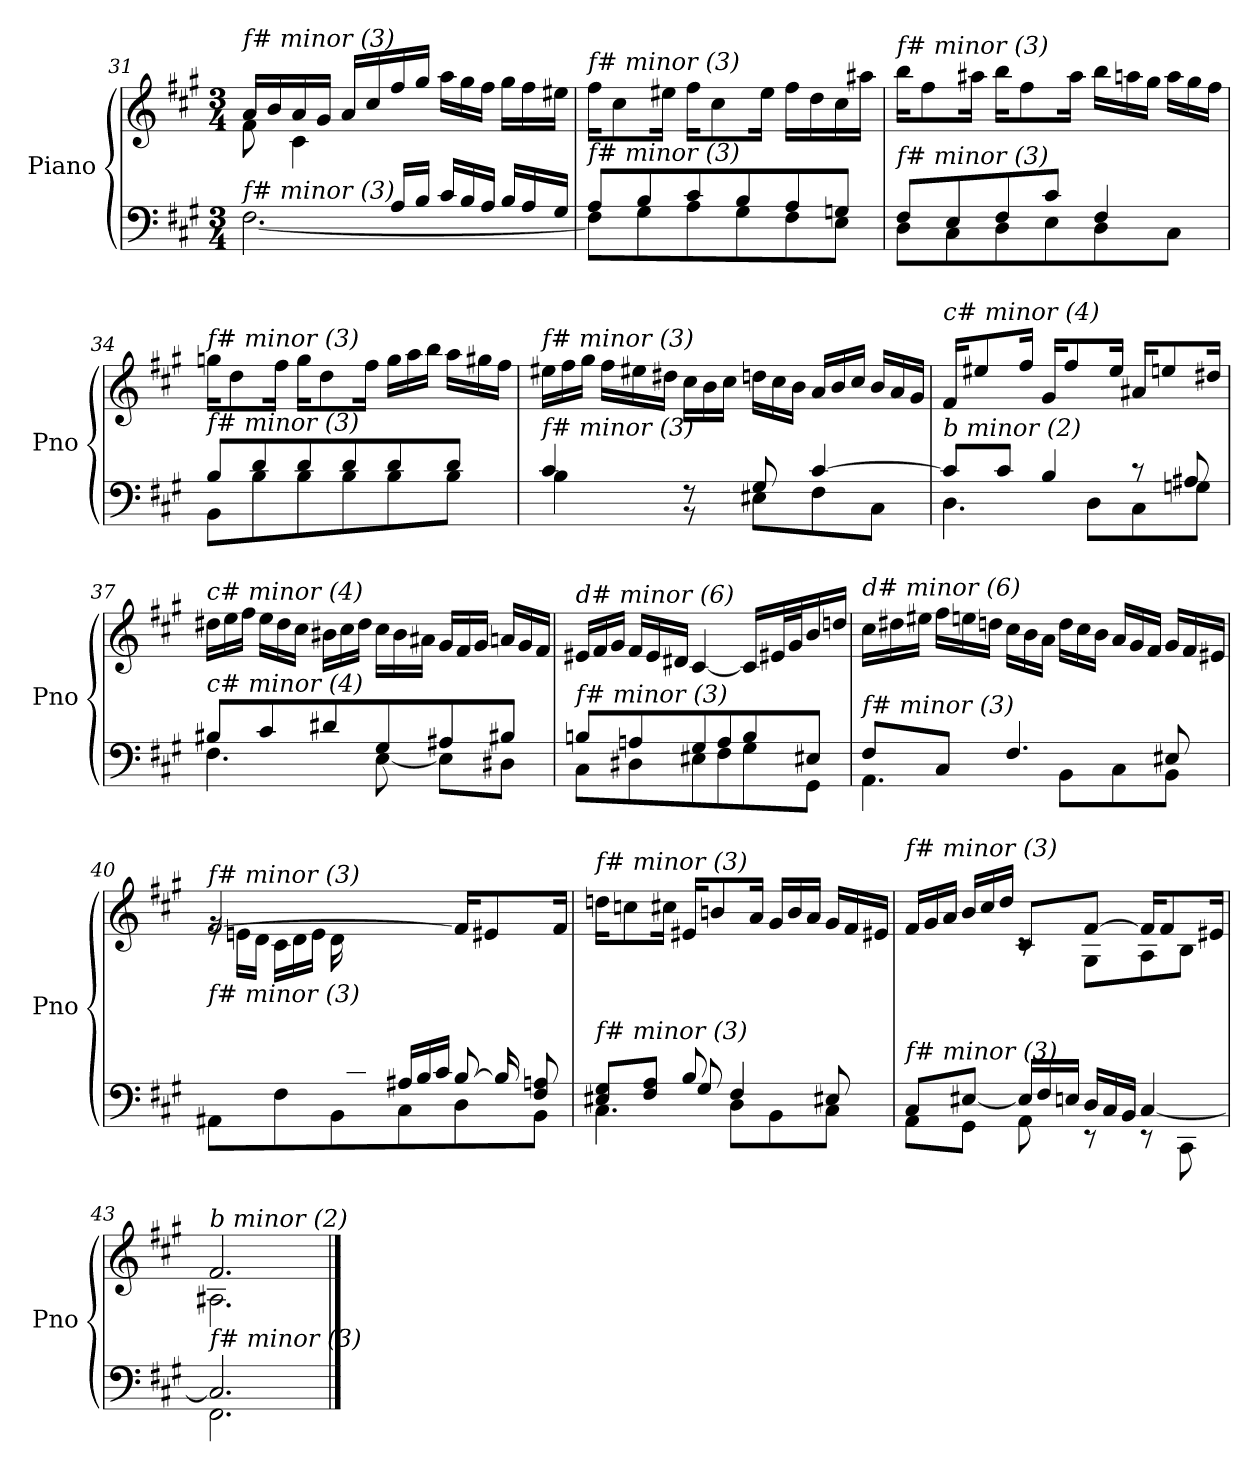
**kern	**kern
*part1	*part1
*staff2	*staff1
*I"Piano	*
*I'Pno	*
!!LO:LB:g=z
*clefF4	*clefG2
*k[f#c#g#]	*k[f#c#g#]
*M3/4	*M3/4
=31	=31
*^	*^
*	*^	*	*^
!	!	!	!LO:TX:i:t=f# minor (3)	!	!
!LO:TX:i:t=f# minor (3)	!	!	!	!	!
4.ryy	[2.F#\	4.ryy	16a/LL	8f#\	4.ryy
.	.	.	16b/	.	.
.	.	.	16a/	4c#\	.
.	.	.	16g#/JJ	.	.
.	.	.	16a/LL	.	.
.	.	.	16cc#/	.	.
4.ryy	.	16A/LL	16ff#/	4.ryy	4.ryy
.	.	16B/JJ	16gg#/JJ	.	.
*	*	*Xtuplet	*Xtuplet	*	*
.	.	24c#/LL	24aa\LL	.	.
.	.	24B/	24gg#\	.	.
.	.	24A/JJ	24ff#\JJ	.	.
.	.	24B/LL	24gg#\LL	.	.
.	.	24A/	24ff#\	.	.
.	.	24G#/JJ	24ee#X\JJ	.	.
*	*	*	*v	*v	*v
=32	=32	=32	=32
!	!	!	!LO:TX:i:t=f# minor (3)
!LO:TX:i:t=f# minor (3)	!	!	!
*	*v	*v	*
8A/L	8F#\L]	16ff#\KL
.	.	8cc#\
8B/	8G#\	.
.	.	16ee#X\Jk
8c#/	8A\	16ff#\KL
.	.	8cc#\
8B/	8G#\	.
.	.	16ee#\Jk
8A/	8F#\	16ff#\LL
.	.	16dd\
8Gn/J	8E\J	16cc#\
.	.	16aa#X\JJ
=33	=33	=33
!	!	!LO:TX:i:t=f# minor (3)
!LO:TX:i:t=f# minor (3)	!	!
8F#/L	8D\L	16bb\KL
.	.	8ff#\
8E/	8C#\	.
.	.	16aa#X\Jk
8F#/	8D\	16bb\KL
.	.	8ff#\
8c#/J	8E\	.
.	.	16aa#\Jk
4F#/	8D\	24bb\LL
.	.	24aan\
.	.	24gg#\JJ
.	8C#\J	24aa\LL
.	.	24gg#\
.	.	24ff#\JJ
!!LO:LB:g=z
=34	=34	=34
!	!	!LO:TX:i:t=f# minor (3)
!LO:TX:i:t=f# minor (3)	!	!
8B/L	8BB\L	16ggn\KL
.	.	8dd\
8d/	8B\	.
.	.	16ff#\Jk
8d/	8B\	16gg\KL
.	.	8dd\
8d/	8B\	.
.	.	16ff#\Jk
8d/	8B\	24gg\LL
.	.	24aa\
.	.	24bb\JJ
8d/J	8B\J	24aa\LL
.	.	24gg#X\
.	.	24ff#\JJ
=35	=35	=35
!	!	!LO:TX:i:t=f# minor (3)
!LO:TX:i:t=f# minor (3)	!	!
4c#/	4B\	24ee#X\LL
.	.	24ff#\
.	.	24gg#\JJ
.	.	24ff#\LL
.	.	24ee#X\
.	.	24dd#X\JJ
8rBB	8rF	24cc#\LL
.	.	24b\
.	.	24cc#\JJ
8G#/	8E#X\L	24ddn\LL
.	.	24cc#\
.	.	24b\JJ
[4c#/	8F#\	24a/LL
.	.	24b/
.	.	24cc#/JJ
.	8C#\J	24b/LL
.	.	24a/
.	.	24g#/JJ
=36	=36	=36
!	!	!LO:TX:i:t=c# minor (4)
!LO:TX:i:t=b minor (2)	!	!
8c#/L]	4.D\	16f#/KL
.	.	8ee#X/
8c#/J	.	.
.	.	16ff#/Jk
4B/	.	16g#/KL
.	.	8ff#/
.	8D\L	.
.	.	16ee#/Jk
8r	8C#\	16a#X/KL
.	.	8een/
8A#X/	8Gn\J	.
.	.	16dd#X/Jk
!!LO:PB:g=z
=37	=37	=37
!	!	!LO:TX:i:t=c# minor (4)
!LO:TX:i:t=c# minor (4)	!	!
8B#X/L	4.F#\	24dd#X\LL
.	.	24ee\
.	.	24ff#\JJ
8c#/	.	24ee\LL
.	.	24dd#\
.	.	24cc#\JJ
8d#X/	.	24b#X\LL
.	.	24cc#\
.	.	24dd#\JJ
8G#/	[8E\	24cc#\LL
.	.	24b#\
.	.	24a#X\JJ
8A#X/	8E\L]	24g#/LL
.	.	24f#/
.	.	24g#/JJ
8B#X/J	8D#X\J	24an/LL
.	.	24g#/
.	.	24f#/JJ
=38	=38	=38
!	!	!LO:TX:i:t=d# minor (6)
!LO:TX:i:t=f# minor (3)	!	!
8Bn/L	8C#\L	24e#X/LL
.	.	24f#/
.	.	24g#/JJ
8An/	8D#X\	24f#/LL
.	.	24e#/
.	.	24d#X/JJ
8G#/	8E#X\	[4c#/
8A/	8F#\	.
8B/	8G#\	16c#/LL]
.	.	32e#X/L
.	.	32g#/J
8E#X/J	8GG#\J	16b/
.	.	16ddn/JJ
=39	=39	=39
!	!	!LO:TX:i:t=d# minor (6)
!LO:TX:i:t=f# minor (3)	!	!
8F#/L	4.AA\	24cc#\LL
.	.	24dd#X\
.	.	24ee#X\JJ
8C#/J	.	24ff#\LL
.	.	24een\
.	.	24ddn\JJ
4.F#/	.	24cc#\LL
.	.	24b\
.	.	24a\JJ
.	8BB\L	24dd\LL
.	.	24cc#\
.	.	24b\JJ
.	8C#\	24a/LL
.	.	24g#/
.	.	24f#/JJ
8E#X/	8BB\J	24g#/LL
.	.	24f#/
.	.	24e#X/JJ
!!LO:LB:g=z
=40	=40	=40
*	*	*^
!	!	!LO:TX:i:t=f# minor (3)	!
!LO:TX:i:t=f# minor (3)	!	!	!
6..ryy	8AA#X\L	[2f#/	24rg
.	.	.	24en\LL
.	.	.	24d\JJ
.	8F#\	.	24c#\LL
.	.	.	24d\
.	.	.	24e\JJ
.	8BB\	.	24d\LL
24c#/	.	.	12ryy
24B/JJ	.	.	.
24A#X/LL	8C#\	.	4.ryy
24B/	.	.	.
24c#/JJ	.	.	.
[12B/L	8D\	16f#/KL]	.
.	.	8e#X/	.
24B/L]	.	.	.
8F#/ 8An/J	8BB\J	.	.
.	.	16f#/Jk	.
=41	=41	=41	=41
*	*^	*	*
!	!	!	!LO:TX:i:t=f# minor (3)	!
!LO:TX:i:t=f# minor (3)	!	!	!	!
8E#X/ 8G#/L	4.C#\	4ryy	16ddn\KL	4ryy
.	.	.	8ccni\	.
8F#/ 8A/J	.	.	.	.
.	.	.	16cc#\Jk	.
8B/	.	8G#/	16e#X/KL	8ryy
.	.	.	8bn/	.
4F#/	8D\L	4.ryy	.	4.ryy
.	.	.	16a/Jk	.
.	8BB\	.	24g#/LL	.
.	.	.	24b/	.
.	.	.	24a/JJ	.
8E#X/	8C#\J	.	24g#/LL	.
.	.	.	24f#/	.
.	.	.	24e#X/JJ	.
=42	=42	=42	=42	=42
!	!	!	!LO:TX:i:t=f# minor (3)	!
!LO:TX:i:t=f# minor (3)	!	!	!	!
4ryy	8C#/L	8AA\L	24f#/LL	4ryy
.	.	.	24g#/	.
.	.	.	24a/JJ	.
.	[8E#X/J	8GG#\J	24b/LL	.
.	.	.	24cc#/	.
.	.	.	24dd/JJ	.
2ryy	24E#/LL]	8AA\	8c#/L	8rc
.	24F#/	.	.	.
.	24En/JJ	.	.	.
.	24D/LL	8r	[8f#/J	8G#\L
.	24C#/	.	.	.
.	24BB/JJ	.	.	.
.	[4C#/	8r	16f#/KL]	8A\
.	.	.	8f#/	.
.	.	8CC#\	.	8B\J
.	.	.	16e#X/Jk	.
*	*v	*v	*	*
=43	=43	=43	=43
!	!	!LO:TX:i:t=b minor (2)	!
!LO:TX:i:t=f# minor (3)	!	!	!
2.C#/]	2.FF#\	2.f#/	2.A#X\
*v	*v	*	*
*	*v	*v
==	==
*-	*-
